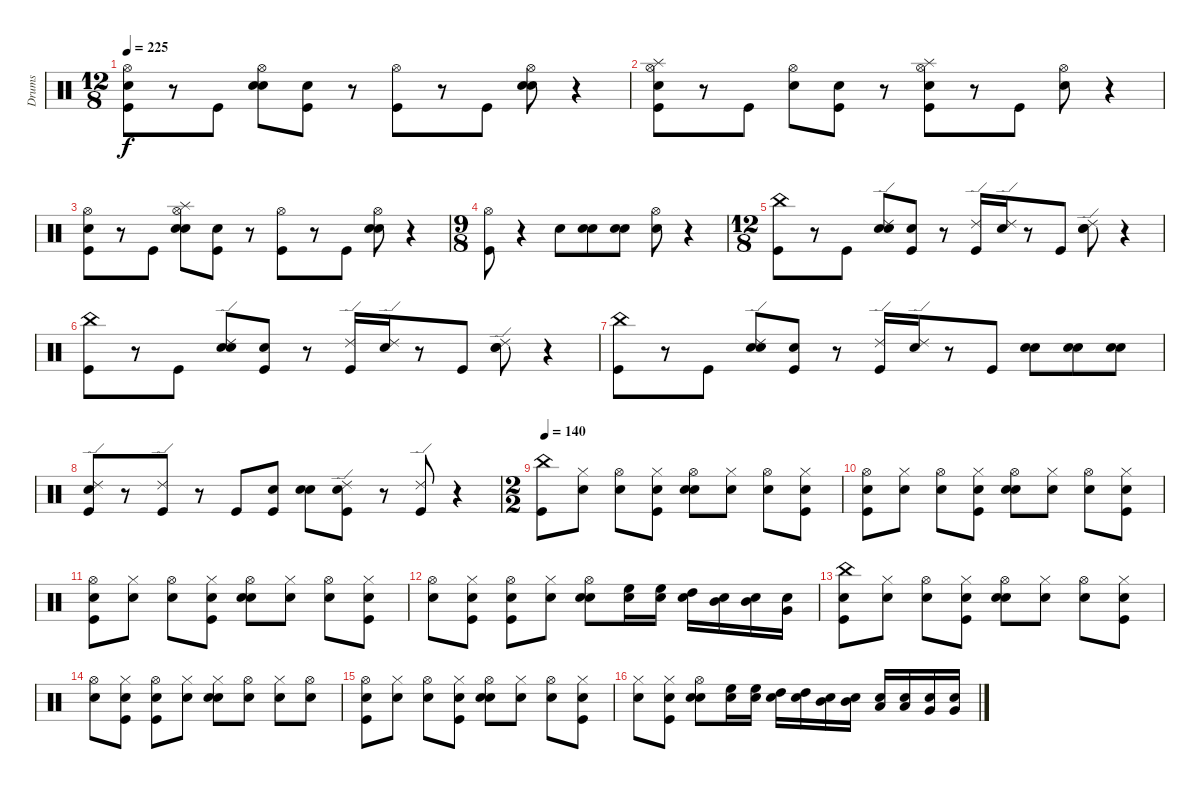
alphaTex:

\track ("Drums" "Drums") {instrument percussion}
\staff {score}
\articulation defaults
\ts (12 8)
\tempo 225
\clef neutral
\ks c
("Snare (hit)" "Kick (hit)" "Hi-Hat (open)").8{dy f} r.8 "Kick (hit)".8 ("Snare (hit)" "Snare (hit) 2" "Hi-Hat (open)").8 ("Snare (hit)" "Kick (hit)").8 r.8 ("Kick (hit)" "Hi-Hat (open)").8 r.8 "Kick (hit)".8 ("Snare (hit)" "Snare (hit) 2" "Hi-Hat (open)").8 r.4 |
("Kick (hit)" "Snare (hit) 2" "Hi-Hat (open)" "Splash (hit)").8 r.8 "Kick (hit)".8 ("Snare (hit)" "Hi-Hat (open)").8 ("Snare (hit)" "Kick (hit)").8 r.8 ("Kick (hit)" "Snare (hit) 2" "Hi-Hat (open)" "Splash (hit)").8 r.8 "Kick (hit)".8 ("Snare (hit)" "Hi-Hat (open)").8 r.4 |
("Kick (hit)" "Snare (hit) 2" "Hi-Hat (open)").8 r.8 "Kick (hit)".8 ("Snare (hit)" "Snare (hit) 2" "Hi-Hat (open)" "Splash (hit)").8 ("Snare (hit)" "Kick (hit)").8 r.8 ("Kick (hit)" "Hi-Hat (open)").8 r.8 "Kick (hit)".8 ("Snare (hit)" "Snare (hit) 2" "Hi-Hat (open)").8 r.4 |
\ts (9 8)
("Kick (hit)" "Hi-Hat (open)").8 r.4 "Snare (hit) 2".8 ("Snare (hit)" "Snare (hit) 2").8 ("Snare (hit)" "Snare (hit) 2").8 ("Snare (hit)" "Hi-Hat (open)").8 r.4 |
\ts (12 8)
("Kick (hit)" "China (hit)").8 r.8 "Kick (hit)".8 ("Snare (hit)" "Snare (hit) 2" "Ride (edge) 2").8 ("Snare (hit)" "Kick (hit)").8 r.8 ("Kick (hit)" "Ride (edge) 2").16 ("Snare (hit)" "Ride (edge) 2").16 r.8 "Kick (hit)".8 ("Snare (hit)" "Snare (hit) 2" "Ride (edge) 2").8 r.4 |
("Kick (hit)" "China (hit)").8 r.8 "Kick (hit)".8 ("Snare (hit)" "Snare (hit) 2" "Ride (edge) 2").8 ("Snare (hit)" "Kick (hit)").8 r.8 ("Kick (hit)" "Ride (edge) 2").16 ("Snare (hit)" "Ride (edge) 2").16 r.8 "Kick (hit)".8 ("Snare (hit)" "Snare (hit) 2" "Ride (edge) 2").8 r.4 |
("Kick (hit)" "China (hit)").8 r.8 "Kick (hit)".8 ("Snare (hit)" "Snare (hit) 2" "Ride (edge) 2").8 ("Snare (hit)" "Kick (hit)").8 r.8 ("Kick (hit)" "Ride (edge) 2").16 ("Snare (hit)" "Ride (edge) 2").16 r.8 "Kick (hit)".8 ("Snare (hit)" "Snare (hit) 2").8 ("Snare (hit)" "Snare (hit) 2").8 ("Snare (hit)" "Snare (hit) 2").8 |
("Snare (hit)" "Kick (hit)" "Ride (edge) 2").8 r.8 ("Kick (hit)" "Ride (edge) 2").8 r.8 "Kick (hit)".8 ("Snare (hit)" "Kick (hit)").8 ("Snare (hit)" "Snare (hit) 2").8 ("Snare (hit)" "Kick (hit)" "Ride (edge) 2").8 r.8 ("Kick (hit)" "Ride (edge) 2").8 r.4 |
\ts (2 2)
\tempo 140
("Kick (hit)" "China (hit)").8 ("Snare (hit)" "Hi-Hat (closed)").8 ("Snare (hit)" "Hi-Hat (open)").8 ("Snare (hit)" "Kick (hit)" "Hi-Hat (closed)").8 ("Snare (hit)" "Snare (hit) 2" "Hi-Hat (open)").8 ("Snare (hit)" "Hi-Hat (closed)").8 ("Snare (hit)" "Hi-Hat (open)").8 ("Snare (hit)" "Kick (hit)" "Hi-Hat (closed)").8 |
("Snare (hit)" "Kick (hit)" "Hi-Hat (open)").8 ("Snare (hit)" "Hi-Hat (closed)").8 ("Snare (hit)" "Hi-Hat (open)").8 ("Snare (hit)" "Kick (hit)" "Hi-Hat (closed)").8 ("Snare (hit)" "Snare (hit) 2" "Hi-Hat (open)").8 ("Snare (hit)" "Hi-Hat (closed)").8 ("Snare (hit)" "Hi-Hat (open)").8 ("Snare (hit)" "Kick (hit)" "Hi-Hat (closed)").8 |
("Snare (hit)" "Kick (hit)" "Hi-Hat (open)").8 ("Snare (hit)" "Hi-Hat (closed)").8 ("Snare (hit)" "Hi-Hat (open)").8 ("Snare (hit)" "Kick (hit)" "Hi-Hat (closed)").8 ("Snare (hit)" "Snare (hit) 2" "Hi-Hat (open)").8 ("Snare (hit)" "Hi-Hat (closed)").8 ("Snare (hit)" "Hi-Hat (open)").8 ("Snare (hit)" "Kick (hit)" "Hi-Hat (closed)").8 |
("Snare (hit)" "Hi-Hat (open)").8 ("Snare (hit)" "Kick (hit)" "Hi-Hat (closed)").8 ("Snare (hit)" "Kick (hit)" "Hi-Hat (open)").8 ("Snare (hit)" "Hi-Hat (closed)").8 ("Snare (hit)" "Snare (hit) 2" "Hi-Hat (open)").8 ("Snare (hit)" "High Floor Tom (hit)").16 ("Snare (hit)" "High Floor Tom (hit)").16 ("Snare (hit)" "High Tom (hit)").16 ("Snare (hit)" "Mid Tom (hit)").16 ("Snare (hit)" "Mid Tom (hit)").16 ("Snare (hit)" "Very Low Tom (hit)").16 |
("Snare (hit)" "Kick (hit)" "China (hit)").8 ("Snare (hit)" "Hi-Hat (closed)").8 ("Snare (hit)" "Hi-Hat (open)").8 ("Snare (hit)" "Kick (hit)" "Hi-Hat (closed)").8 ("Snare (hit)" "Snare (hit) 2" "Hi-Hat (open)").8 ("Snare (hit)" "Hi-Hat (closed)").8 ("Snare (hit)" "Hi-Hat (open)").8 ("Snare (hit)" "Kick (hit)" "Hi-Hat (closed)").8 |
("Snare (hit)" "Hi-Hat (open)").8 ("Snare (hit)" "Kick (hit)" "Hi-Hat (closed)").8 ("Snare (hit)" "Kick (hit)" "Hi-Hat (open)").8 ("Snare (hit)" "Hi-Hat (closed)").8 ("Snare (hit)" "Snare (hit) 2" "Hi-Hat (closed)").8 ("Snare (hit)" "Hi-Hat (open)").8 ("Snare (hit)" "Hi-Hat (closed)").8 ("Snare (hit)" "Hi-Hat (open)").8 |
("Snare (hit)" "Kick (hit)" "Hi-Hat (open)").8 ("Snare (hit)" "Hi-Hat (closed)").8 ("Snare (hit)" "Hi-Hat (open)").8 ("Snare (hit)" "Kick (hit)" "Hi-Hat (closed)").8 ("Snare (hit)" "Snare (hit) 2" "Hi-Hat (open)").8 ("Snare (hit)" "Hi-Hat (closed)").8 ("Snare (hit)" "Hi-Hat (open)").8 ("Snare (hit)" "Kick (hit)" "Hi-Hat (closed)").8 |
("Snare (hit)" "Hi-Hat (closed)").8 ("Snare (hit)" "Kick (hit)" "Hi-Hat (closed)").8 ("Snare (hit)" "Snare (hit) 2" "Hi-Hat (open)").8 ("Snare (hit)" "High Floor Tom (hit)").16 ("Snare (hit)" "High Floor Tom (hit)").16 ("Snare (hit)" "High Tom (hit)").16 ("Snare (hit)" "High Tom (hit)").16 ("Snare (hit)" "Mid Tom (hit)").16 ("Snare (hit)" "Mid Tom (hit)").16 ("Snare (hit)" "Low Tom (hit)").16 ("Snare (hit)" "Low Tom (hit)").16 ("Snare (hit)" "Very Low Tom (hit)").16 ("Snare (hit)" "Very Low Tom (hit)").16
